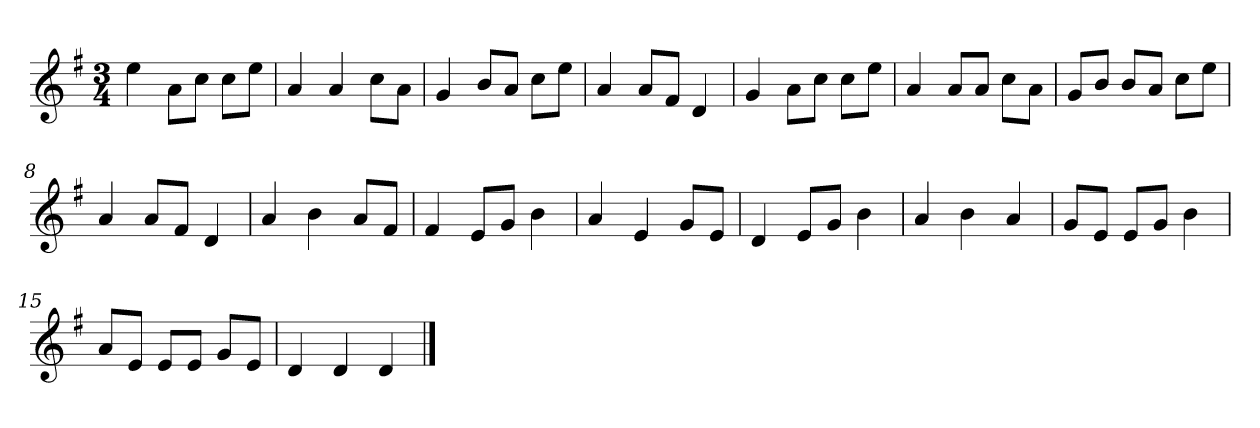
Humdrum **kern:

**kern
*part1
*staff1
*clefG2
*k[f#]
*G:
*M3/4
=
4ee
8a\L
8cc\J
8cc\L
8ee\J
=2
4a
4a
8cc\L
8a\J
=3
4g
8b/L
8a/J
8cc\L
8ee\J
=4
4a
8a/L
8f#/J
4d
=5y
4g
8a\L
8cc\J
8cc\L
8ee\J
=6
4a
8a/L
8a/J
8cc\L
8a\J
=7
8g/L
8b/J
8b/L
8a/J
8cc\L
8ee\J
=8
4a
8a/L
8f#/J
4d
=9y
4a
4b
8a/L
8f#/J
=10
4f#
8e/L
8g/J
4b
=11
4a
4e
8g/L
8e/J
=12
4d
8e/L
8g/J
4b
=13y
4a
4b
4a
=14
8g/L
8e/J
8e/L
8g/J
4b
=15
8a/L
8e/J
8e/L
8e/J
8g/L
8e/J
=16
4d
4d
4d
==
*-
